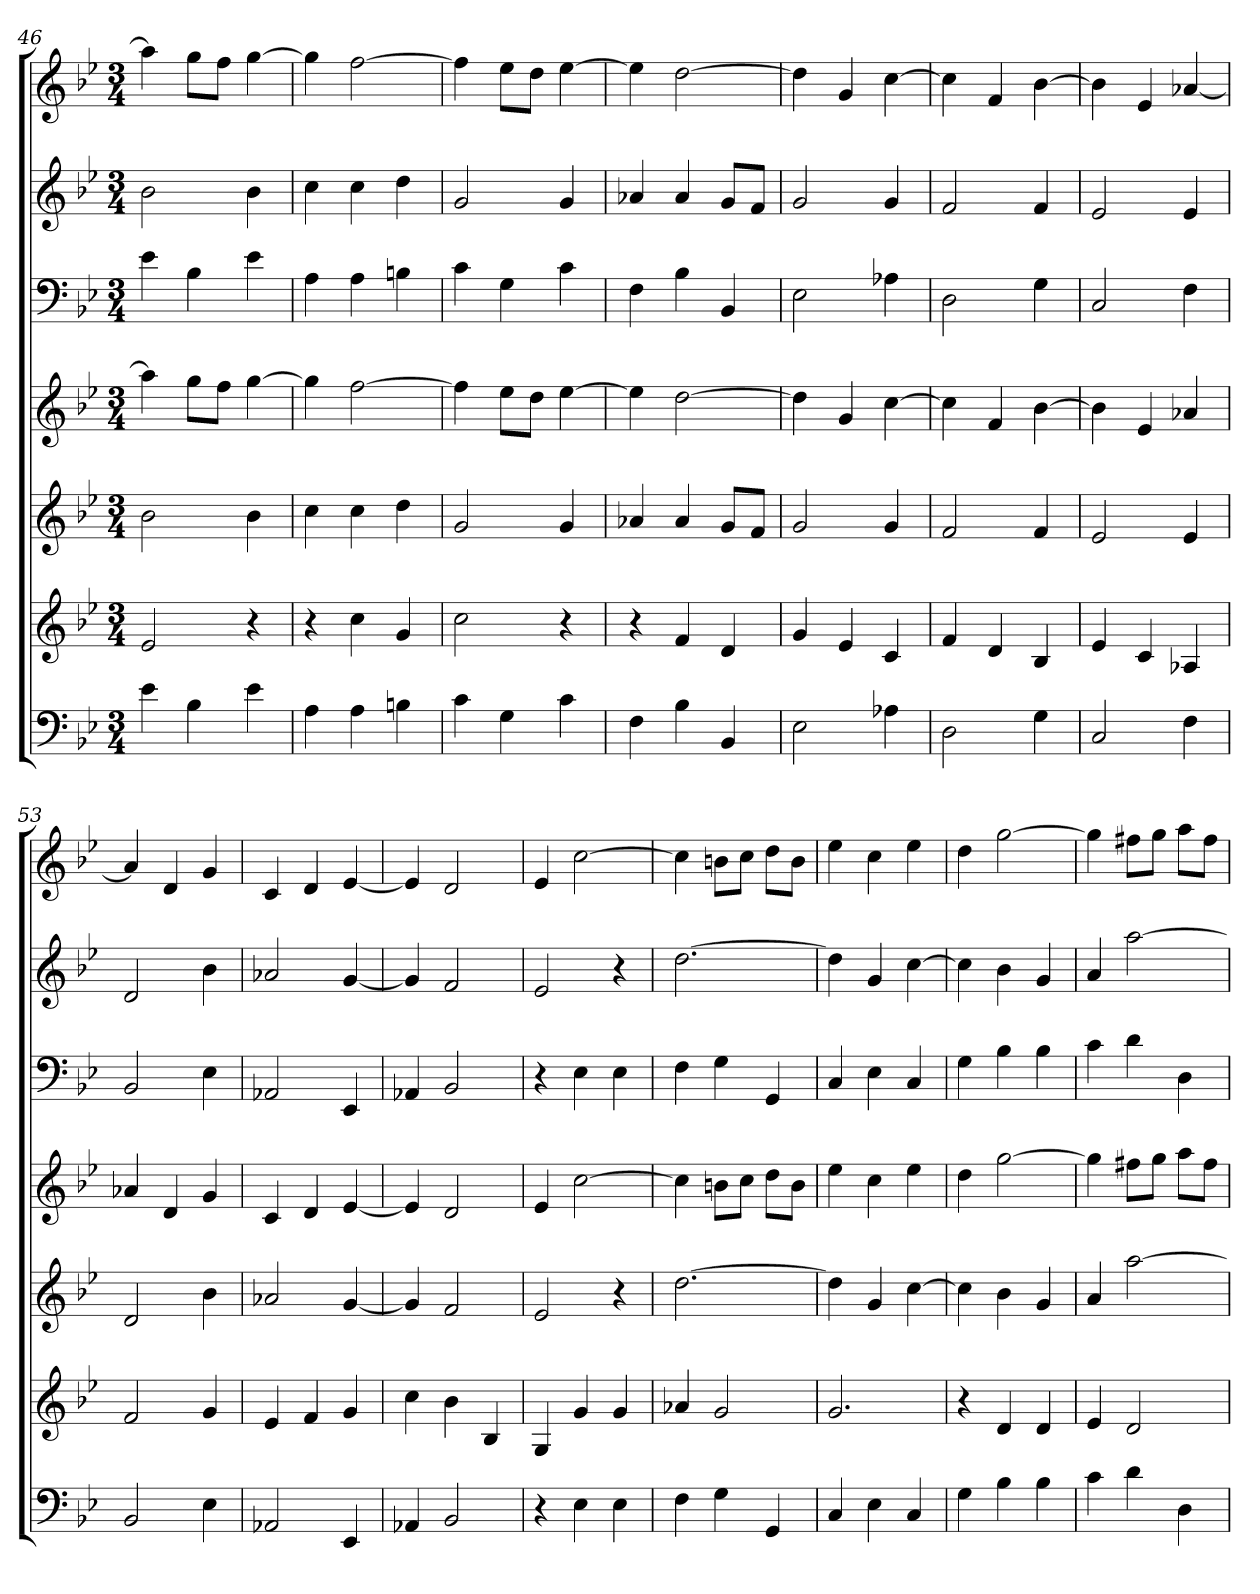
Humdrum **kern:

**kern	**kern	**kern	**kern	**kern	**kern	**kern
*part7	*part6	*part5	*part4	*part3	*part2	*part1
*staff7	*staff6	*staff5	*staff4	*staff3	*staff2	*staff1
*k[b-e-]	*k[b-e-]	*k[b-e-]	*k[b-e-]	*k[b-e-]	*k[b-e-]	*k[b-e-]
*g:	*g:	*g:	*g:	*g:	*g:	*g:
*M3/4	*M3/4	*M3/4	*M3/4	*M3/4	*M3/4	*M3/4
=46	=46	=46	=46	=46	=46	=46
4e-	2e-	2b-	4aa-]	4e-	2b-	4aa-]
4B-	.	.	8ggL	4B-	.	8ggL
.	.	.	8ffJ	.	.	8ffJ
4e-	4r	4b-	[4gg	4e-	4b-	[4gg
=47	=47	=47	=47	=47	=47	=47
4A	4r	4cc	4gg]	4A	4cc	4gg]
4A	4cc	4cc	[2ff	4A	4cc	[2ff
4Bn	4g	4dd	.	4Bn	4dd	.
=48	=48	=48	=48	=48	=48	=48
4c	2cc	2g	4ff]	4c	2g	4ff]
4G	.	.	8ee-L	4G	.	8ee-L
.	.	.	8ddJ	.	.	8ddJ
4c	4r	4g	[4ee-	4c	4g	[4ee-
=49	=49	=49	=49	=49	=49	=49
4F	4r	4a-X	4ee-]	4F	4a-X	4ee-]
4B-	4f	4a-	[2dd	4B-	4a-	[2dd
4BB-	4d	8gL	.	4BB-	8gL	.
.	.	8fJ	.	.	8fJ	.
=50	=50	=50	=50	=50	=50	=50
2E-	4g	2g	4dd]	2E-	2g	4dd]
.	4e-	.	4g	.	.	4g
4A-X	4c	4g	[4cc	4A-X	4g	[4cc
=51	=51	=51	=51	=51	=51	=51
2D	4f	2f	4cc]	2D	2f	4cc]
.	4d	.	4f	.	.	4f
4G	4B-	4f	[4b-	4G	4f	[4b-
=52	=52	=52	=52	=52	=52	=52
2C	4e-	2e-	4b-]	2C	2e-	4b-]
.	4c	.	4e-	.	.	4e-
4F	4A-X	4e-	4a-X	4F	4e-	[4a-X
=53	=53	=53	=53	=53	=53	=53
2BB-	2f	2d	4a-X	2BB-	2d	4a-]
.	.	.	4d	.	.	4d
4E-	4g	4b-	4g	4E-	4b-	4g
=54	=54	=54	=54	=54	=54	=54
2AA-X	4e-	2a-X	4c	2AA-X	2a-X	4c
.	4f	.	4d	.	.	4d
4EE-	4g	[4g	[4e-	4EE-	[4g	[4e-
=55	=55	=55	=55	=55	=55	=55
4AA-X	4cc	4g]	4e-]	4AA-X	4g]	4e-]
2BB-	4b-	2f	2d	2BB-	2f	2d
.	4B-	.	.	.	.	.
=56	=56	=56	=56	=56	=56	=56
4r	4G	2e-	4e-	4r	2e-	4e-
4E-	4g	.	[2cc	4E-	.	[2cc
4E-	4g	4r	.	4E-	4r	.
=57	=57	=57	=57	=57	=57	=57
4F	4a-X	[2.dd	4cc]	4F	[2.dd	4cc]
4G	2g	.	8bnL	4G	.	8bnL
.	.	.	8ccJ	.	.	8ccJ
4GG	.	.	8ddL	4GG	.	8ddL
.	.	.	8bJ	.	.	8bJ
=58	=58	=58	=58	=58	=58	=58
4C	2.g	4dd]	4ee-	4C	4dd]	4ee-
4E-	.	4g	4cc	4E-	4g	4cc
4C	.	[4cc	4ee-	4C	[4cc	4ee-
=59	=59	=59	=59	=59	=59	=59
4G	4r	4cc]	4dd	4G	4cc]	4dd
4B-	4d	4b-	[2gg	4B-	4b-	[2gg
4B-	4d	4g	.	4B-	4g	.
=60	=60	=60	=60	=60	=60	=60
4c	4e-	4a	4gg]	4c	4a	4gg]
4d	2d	[2aa	8ff#XL	4d	[2aa	8ff#XL
.	.	.	8ggJ	.	.	8ggJ
4D	.	.	8aaL	4D	.	8aaL
.	.	.	8ff#J	.	.	8ff#J
=	=	=	=	=	=	=
*-	*-	*-	*-	*-	*-	*-
